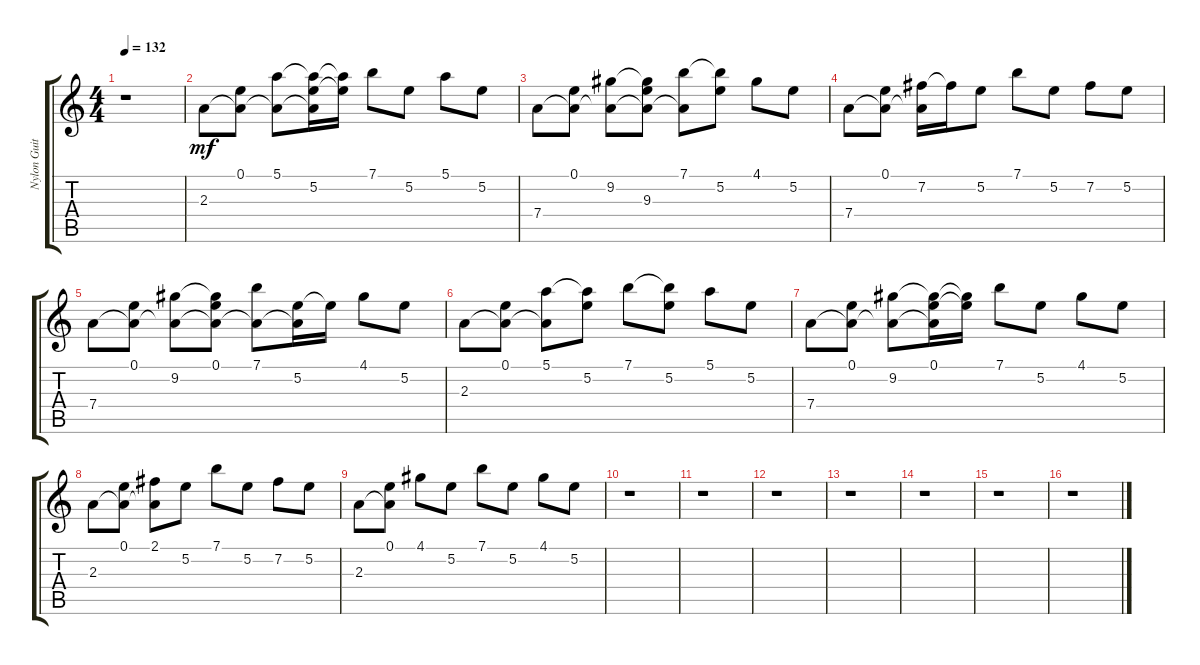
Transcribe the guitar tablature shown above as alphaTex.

\track ("Nylon Guitar" "Nylon Guit") {instrument acousticguitarnylon}
\staff {score tabs}
\tuning (E4 B3 G3 D3 A2 E2) {hide}
\ts (4 4)
\tempo 132
\clef g2
\ks aminor
r.1{dy mf instrument acousticguitarnylon} |
2.3.8 (0.1 2.3{t}).8 (5.1 2.3{t}).8 (5.1{t} 5.2 2.3{t}).16 (5.1{t} 5.2{t}).16 7.1.8 5.2.8 5.1.8 5.2.8 |
7.4.8 (0.1 7.4{t}).8 (9.2 7.4{t}).8 (9.2{t} 9.3 7.4{t}).8 (7.1 7.4{t}).8 (7.1{t} 5.2).8 4.1.8 5.2.8 |
7.4.8 (0.1 7.4{t}).8 (7.2 7.4{t}).16 7.2{t}.16 5.2.8 7.1.8 5.2.8 7.2.8 5.2.8 |
7.4.8 (0.1 7.4{t}).8 (9.2 7.4{t}).8 (0.1 9.2{t} 7.4{t}).8 (7.1 7.4{t}).8 (5.2 7.4{t}).16 5.2{t}.16 4.1.8 5.2.8 |
2.3.8 (0.1 2.3{t}).8 (5.1 2.3{t}).8 (5.1{t} 5.2).8 7.1.8 (7.1{t} 5.2).8 5.1.8 5.2.8 |
7.4.8 (0.1 7.4{t}).8 (9.2 7.4{t}).8 (0.1 9.2{t} 7.4{t}).16 (0.1{t} 9.2{t}).16 7.1.8 5.2.8 4.1.8 5.2.8 |
2.3.8 (0.1 2.3{t}).8 (2.1 2.3{t}).8 5.2.8 7.1.8 5.2.8 7.2.8 5.2.8 |
2.3.8 (0.1 2.3{t}).8 4.1.8 5.2.8 7.1.8 5.2.8 4.1.8 5.2.8 |
r.1 |
r.1 |
r.1 |
r.1 |
r.1 |
r.1 |
r.1
